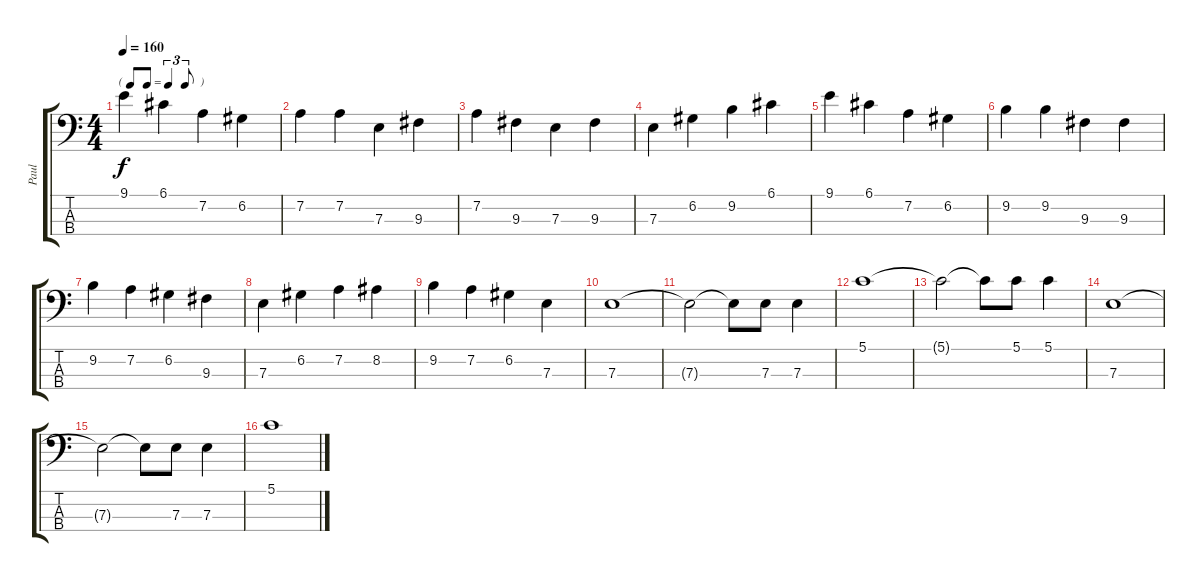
\track ("Paul" "Paul") {instrument electricbasspick}
\staff {score tabs}
\tuning (G2 D2 A1 E1) {hide}
\ts (4 4)
\tf triplet8th
\tempo 160
\clef f4
\ks c
9.1.4{dy f} 6.1.4 7.2.4 6.2.4 |
7.2.4 7.2.4 7.3.4 9.3.4 |
7.2.4 9.3.4 7.3.4 9.3.4 |
7.3.4 6.2.4 9.2.4 6.1.4 |
9.1.4 6.1.4 7.2.4 6.2.4 |
9.2.4 9.2.4 9.3.4 9.3.4 |
9.2.4 7.2.4 6.2.4 9.3.4 |
7.3.4 6.2.4 7.2.4 8.2.4 |
9.2.4 7.2.4 6.2.4 7.3.4 |
7.3.1 |
7.3{t}.2 7.3{t}.8 7.3.8 7.3.4 |
5.1.1 |
5.1{t}.2 5.1{t}.8 5.1.8 5.1.4 |
7.3.1 |
7.3{t}.2 7.3{t}.8 7.3.8 7.3.4 |
5.1.1
